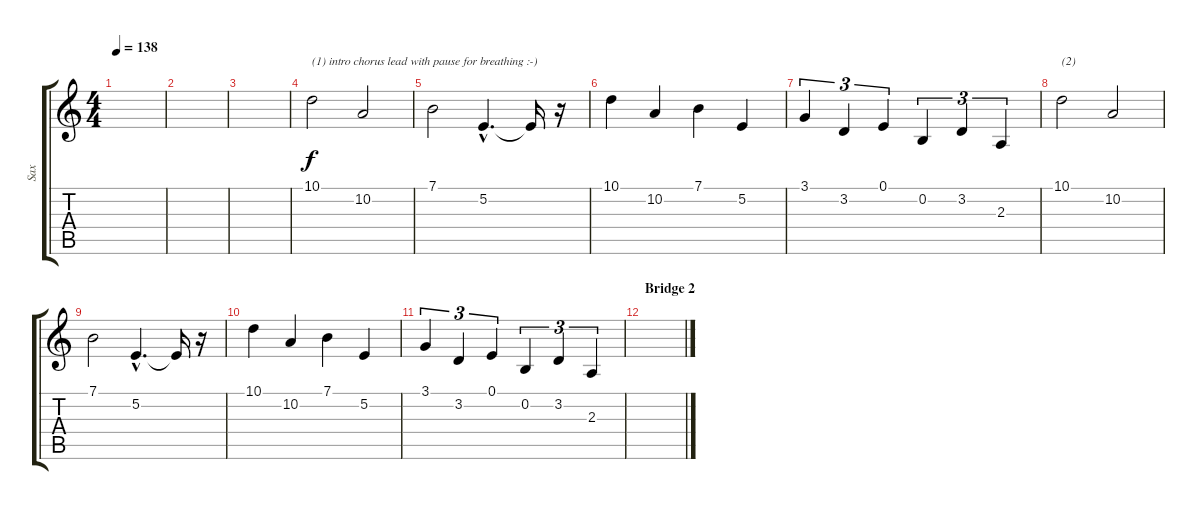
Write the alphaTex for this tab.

\track ("Sax" "Sax") {instrument altosax}
\staff {score tabs}
\tuning (E4 B3 G3 D3 A2 E2) {hide}
\ts (4 4)
\tempo 138
\clef g2
\ks c
|
|
|
10.1.2{txt "(1) intro chorus lead with pause for breathing :-)"} 10.2.2 |
7.1.2 5.2{hac}.4{d} 5.2{t}.16 r.16 |
10.1.4 10.2.4 7.1.4 5.2.4 |
3.1.4{tu (3 2)} 3.2.4{tu (3 2)} 0.1.4{tu (3 2)} 0.2.4{tu (3 2)} 3.2.4{tu (3 2)} 2.3.4{tu (3 2)} |
10.1.2{txt "(2)"} 10.2.2 |
7.1.2 5.2{hac}.4{d} 5.2{t}.16 r.16 |
10.1.4 10.2.4 7.1.4 5.2.4 |
3.1.4{tu (3 2)} 3.2.4{tu (3 2)} 0.1.4{tu (3 2)} 0.2.4{tu (3 2)} 3.2.4{tu (3 2)} 2.3.4{tu (3 2)} |
\section ("" "Bridge 2")
